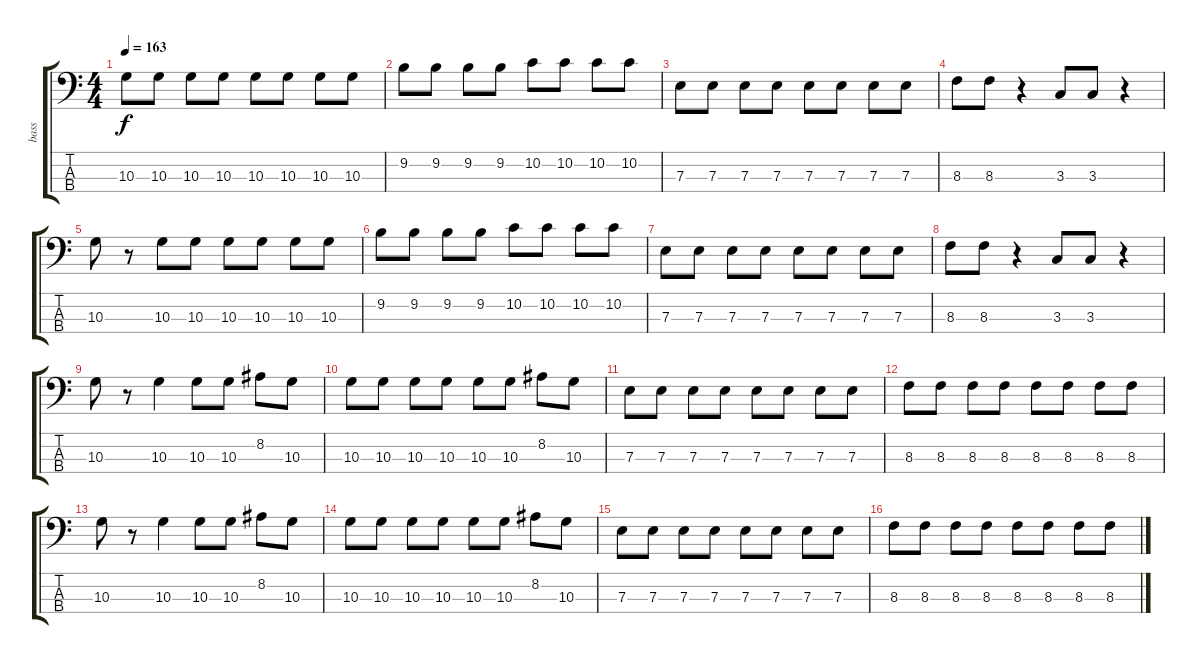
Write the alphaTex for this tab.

\track ("bass" "bass") {instrument electricbassfinger}
\staff {score tabs}
\tuning (G2 D2 A1 E1) {hide}
\ts (4 4)
\tempo 163
\clef f4
\ks c
10.3.8{dy f} 10.3.8 10.3.8 10.3.8 10.3.8 10.3.8 10.3.8 10.3.8 |
9.2.8 9.2.8 9.2.8 9.2.8 10.2.8 10.2.8 10.2.8 10.2.8 |
7.3.8 7.3.8 7.3.8 7.3.8 7.3.8 7.3.8 7.3.8 7.3.8 |
8.3.8 8.3.8 r.4 3.3.8 3.3.8 r.4 |
10.3.8 r.8 10.3.8 10.3.8 10.3.8 10.3.8 10.3.8 10.3.8 |
9.2.8 9.2.8 9.2.8 9.2.8 10.2.8 10.2.8 10.2.8 10.2.8 |
7.3.8 7.3.8 7.3.8 7.3.8 7.3.8 7.3.8 7.3.8 7.3.8 |
8.3.8 8.3.8 r.4 3.3.8 3.3.8 r.4 |
10.3.8 r.8 10.3.4 10.3.8 10.3.8 8.2.8 10.3.8 |
10.3.8 10.3.8 10.3.8 10.3.8 10.3.8 10.3.8 8.2.8 10.3.8 |
7.3.8 7.3.8 7.3.8 7.3.8 7.3.8 7.3.8 7.3.8 7.3.8 |
8.3.8 8.3.8 8.3.8 8.3.8 8.3.8 8.3.8 8.3.8 8.3.8 |
10.3.8 r.8 10.3.4 10.3.8 10.3.8 8.2.8 10.3.8 |
10.3.8 10.3.8 10.3.8 10.3.8 10.3.8 10.3.8 8.2.8 10.3.8 |
7.3.8 7.3.8 7.3.8 7.3.8 7.3.8 7.3.8 7.3.8 7.3.8 |
8.3.8 8.3.8 8.3.8 8.3.8 8.3.8 8.3.8 8.3.8 8.3.8
